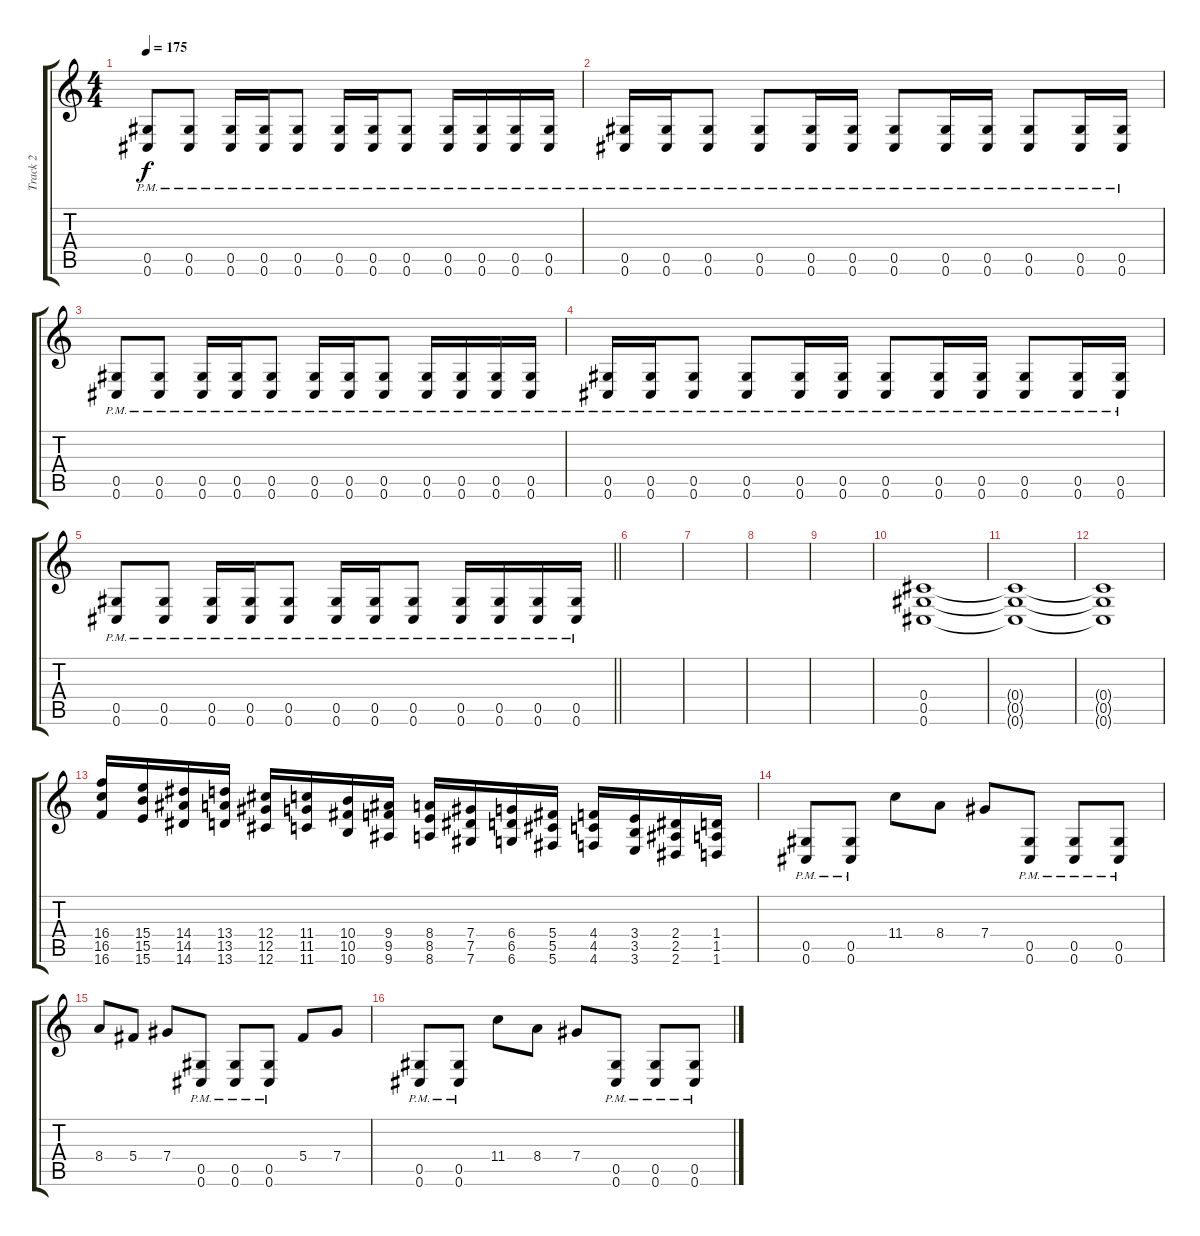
\track ("Track 2" "Track 2") {instrument distortionguitar}
\staff {score tabs}
\tuning (Eb4 Bb3 Gb3 Db3 Ab2 Db2) {hide}
\ts (4 4)
\tempo 175
\clef g2
\ks c
(0.5{pm} 0.6{pm}).8{dy f} (0.5{pm} 0.6{pm}).8 (0.5{pm} 0.6{pm}).16 (0.5{pm} 0.6{pm}).16 (0.5{pm} 0.6{pm}).8 (0.5{pm} 0.6{pm}).16 (0.5{pm} 0.6{pm}).16 (0.5{pm} 0.6{pm}).8 (0.5{pm} 0.6{pm}).16 (0.5{pm} 0.6{pm}).16 (0.5{pm} 0.6{pm}).16 (0.5{pm} 0.6{pm}).16 |
(0.5{pm} 0.6{pm}).16 (0.5{pm} 0.6{pm}).16 (0.5{pm} 0.6{pm}).8 (0.5{pm} 0.6{pm}).8 (0.5{pm} 0.6{pm}).16 (0.5{pm} 0.6{pm}).16 (0.5{pm} 0.6{pm}).8 (0.5{pm} 0.6{pm}).16 (0.5{pm} 0.6{pm}).16 (0.5{pm} 0.6{pm}).8 (0.5{pm} 0.6{pm}).16 (0.5{pm} 0.6{pm}).16 |
(0.5{pm} 0.6{pm}).8 (0.5{pm} 0.6{pm}).8 (0.5{pm} 0.6{pm}).16 (0.5{pm} 0.6{pm}).16 (0.5{pm} 0.6{pm}).8 (0.5{pm} 0.6{pm}).16 (0.5{pm} 0.6{pm}).16 (0.5{pm} 0.6{pm}).8 (0.5{pm} 0.6{pm}).16 (0.5{pm} 0.6{pm}).16 (0.5{pm} 0.6{pm}).16 (0.5{pm} 0.6{pm}).16 |
(0.5{pm} 0.6{pm}).16 (0.5{pm} 0.6{pm}).16 (0.5{pm} 0.6{pm}).8 (0.5{pm} 0.6{pm}).8 (0.5{pm} 0.6{pm}).16 (0.5{pm} 0.6{pm}).16 (0.5{pm} 0.6{pm}).8 (0.5{pm} 0.6{pm}).16 (0.5{pm} 0.6{pm}).16 (0.5{pm} 0.6{pm}).8 (0.5{pm} 0.6{pm}).16 (0.5{pm} 0.6{pm}).16 |
\barLineRight lightlight
(0.5{pm} 0.6{pm}).8 (0.5{pm} 0.6{pm}).8 (0.5{pm} 0.6{pm}).16 (0.5{pm} 0.6{pm}).16 (0.5{pm} 0.6{pm}).8 (0.5{pm} 0.6{pm}).16 (0.5{pm} 0.6{pm}).16 (0.5{pm} 0.6{pm}).8 (0.5{pm} 0.6{pm}).16 (0.5{pm} 0.6{pm}).16 (0.5{pm} 0.6{pm}).16 (0.5{pm} 0.6{pm}).16 |
\section ("" "")
|
|
|
|
(0.4 0.5 0.6).1 |
(0.4{t} 0.5{t} 0.6{t}).1 |
(0.4{t} 0.5{t} 0.6{t}).1 |
(16.4 16.5 16.6).16{instrument guitarfretnoise} (15.4 15.5 15.6).16 (14.4 14.5 14.6).16 (13.4 13.5 13.6).16 (12.4 12.5 12.6).16 (11.4 11.5 11.6).16 (10.4 10.5 10.6).16 (9.4 9.5 9.6).16 (8.4 8.5 8.6).16 (7.4 7.5 7.6).16 (6.4 6.5 6.6).16 (5.4 5.5 5.6).16 (4.4 4.5 4.6).16 (3.4 3.5 3.6).16 (2.4 2.5 2.6).16 (1.4 1.5 1.6).16 |
(0.5{pm} 0.6{pm}).8{instrument distortionguitar} (0.5{pm} 0.6{pm}).8 11.4.8 8.4.8 7.4.8 (0.5{pm} 0.6{pm}).8 (0.5{pm} 0.6{pm}).8 (0.5{pm} 0.6{pm}).8 |
8.4.8 5.4.8 7.4.8 (0.5{pm} 0.6{pm}).8 (0.5{pm} 0.6{pm}).8 (0.5{pm} 0.6{pm}).8 5.4.8 7.4.8 |
(0.5{pm} 0.6{pm}).8 (0.5{pm} 0.6{pm}).8 11.4.8 8.4.8 7.4.8 (0.5{pm} 0.6{pm}).8 (0.5{pm} 0.6{pm}).8 (0.5{pm} 0.6{pm}).8
